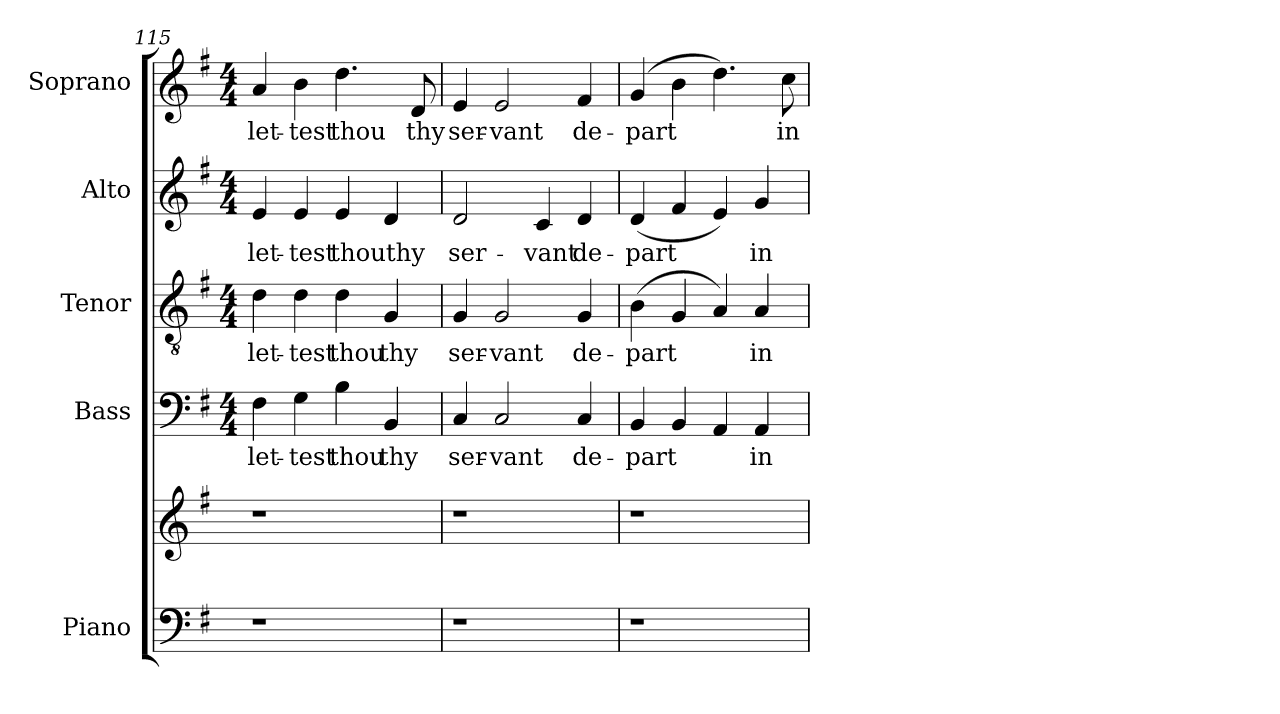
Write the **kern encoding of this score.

**kern	**kern	**kern	**text	**kern	**text	**kern	**text	**kern	**text
*part5	*part5	*part4	*part4	*part3	*part3	*part2	*part2	*part1	*part1
*staff6	*staff5	*staff4	*staff4	*staff3	*staff3	*staff2	*staff2	*staff1	*staff1
*I"Piano	*	*I"Bass	*	*I"Tenor	*	*I"Alto	*	*I"Soprano	*
*	*	*I'B.	*	*I'T.	*	*I'A.	*	*I'S.	*
*clefF4	*clefG2	*clefF4	*	*clefGv2	*	*clefG2	*	*clefG2	*
*k[f#]	*k[f#]	*k[f#]	*	*k[f#]	*	*k[f#]	*	*k[f#]	*
*G:	*G:	*G:	*	*G:	*	*G:	*	*G:	*
*	*	*M4/4	*	*M4/4	*	*M4/4	*	*M4/4	*
=115	=115	=115	=115	=115	=115	=115	=115	=115	=115
!	!	!	!LO:LY:b:cj	!	!LO:LY:b:cj	!	!LO:LY:b:cj	!	!LO:LY:b:cj
1r	1r	4F#\	let-	4d\	let-	4e/	let-	4a/	let-
!	!	!	!LO:LY:b:cj	!	!LO:LY:b:cj	!	!LO:LY:b:cj	!	!LO:LY:b:cj
.	.	4G\	-test	4d\	-test	4e/	-test	4b\	-test
!	!	!	!LO:LY:b:cj	!	!LO:LY:b:cj	!	!LO:LY:b:cj	!	!LO:LY:b:cj
.	.	4B\	thou	4d\	thou	4e/	thouthy	4.dd\	thou
!	!	!	!LO:LY:b	!	!LO:LY:b	!	!	!	!
.	.	4BB/	thy	4G/	thy	4d/	.	.	.
!	!	!	!	!	!	!	!	!	!LO:LY:b:cj
.	.	.	.	.	.	.	.	8d/	thy
=116	=116	=116	=116	=116	=116	=116	=116	=116	=116
!	!	!	!LO:LY:b:cj	!	!LO:LY:b:cj	!	!LO:LY:b:cj	!	!LO:LY:b:cj
1r	1r	4C/	ser-	4G/	ser-	2d/	ser-	4e/	ser-
!	!	!	!LO:LY:b:cj	!	!LO:LY:b:cj	!	!	!	!LO:LY:b:cj
.	.	2C/	-vant	2G/	-vant	.	.	2e/	-vant
!	!	!	!	!	!	!	!LO:LY:b:cj	!	!
.	.	.	.	.	.	4c/	-vant	.	.
!	!	!	!LO:LY:b:cj	!	!LO:LY:b:cj	!	!LO:LY:b:cj	!	!LO:LY:b:cj
.	.	4C/	de-	4G/	de-	4d/	de-	4f#/	de-
=117	=117	=117	=117	=117	=117	=117	=117	=117	=117
!	!	!	!LO:LY:b	!	!LO:LY:b	!	!LO:LY:b	!	!LO:LY:b
1r	1r	4BB/	-part	(>4B\	-part	(<4d/	-part	(>4g/	-part
.	.	4BB/	.	4G/	.	4f#/	.	4b\	.
.	.	4AA/	.	4A/)	.	4e/)	.	4.dd\)	.
!	!	!	!LO:LY:b:cj	!	!LO:LY:b:cj	!	!LO:LY:b:cj	!	!
.	.	4AA/	in	4A/	in	4g/	in	.	.
!	!	!	!	!	!	!	!	!	!LO:LY:b:cj
.	.	.	.	.	.	.	.	8cc\	in
=	=	=	=	=	=	=	=	=	=
*-	*-	*-	*-	*-	*-	*-	*-	*-	*-
